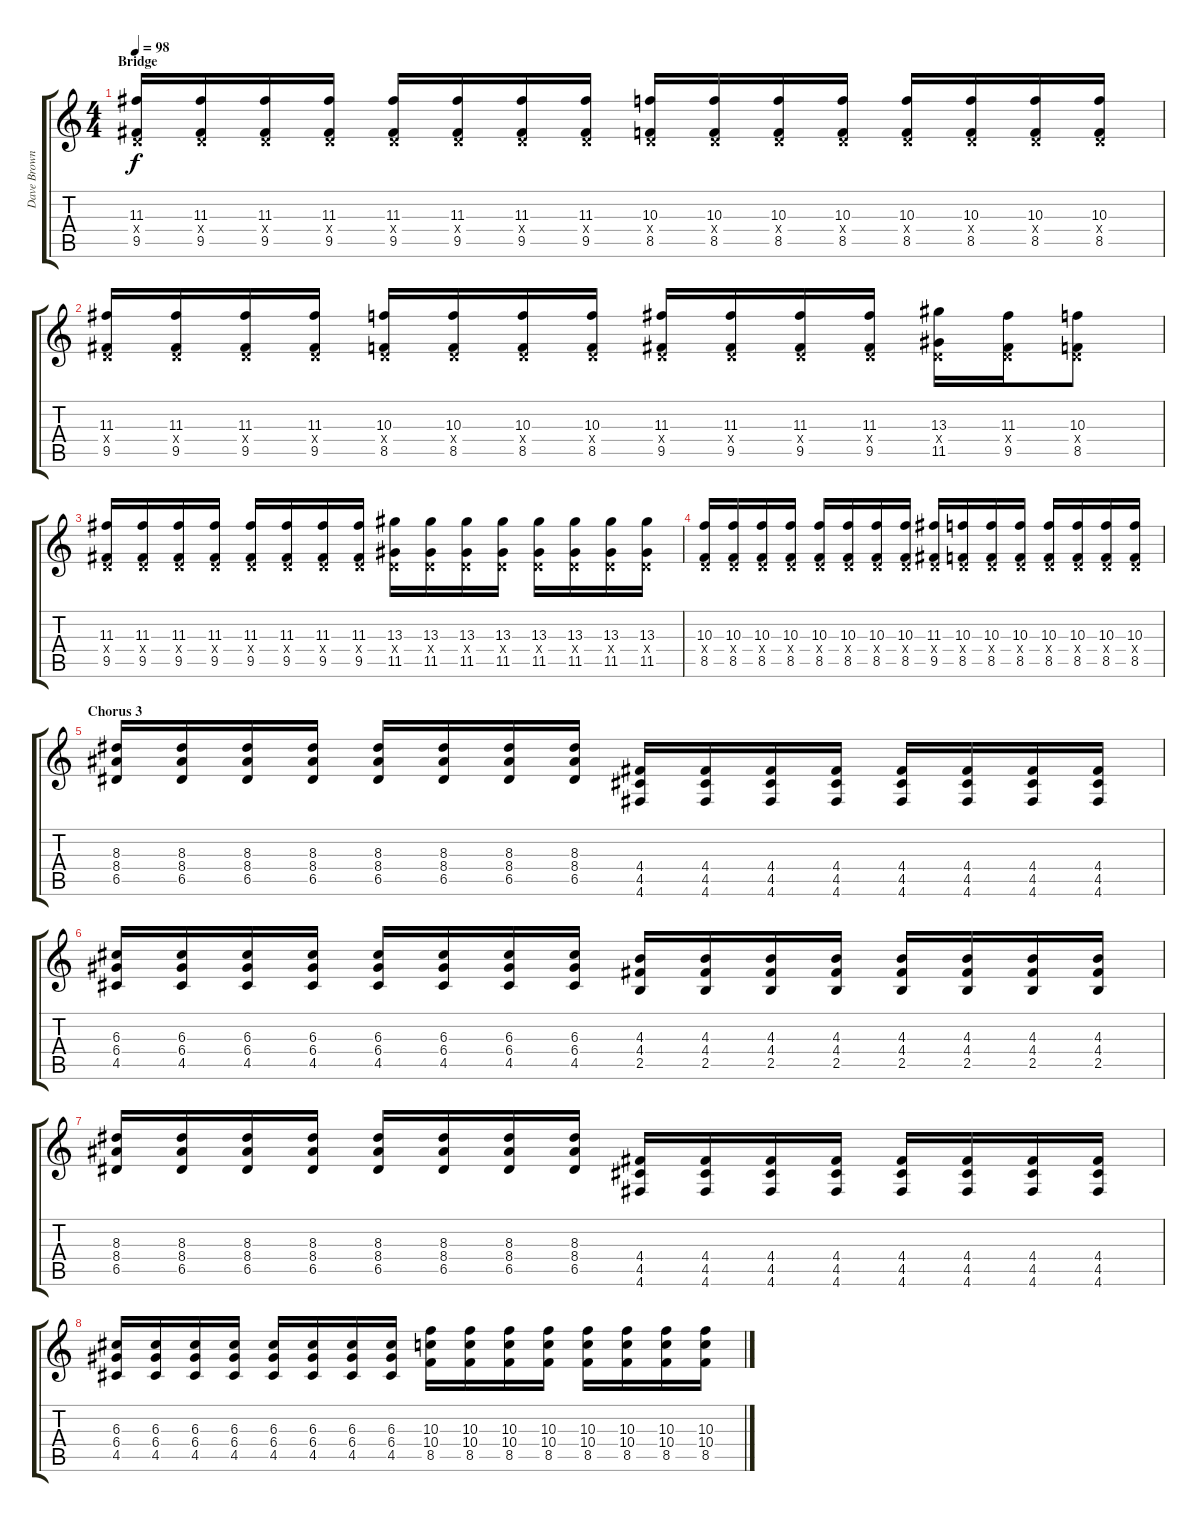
\track ("Dave Brownsound - Lead Guitar" "Dave Brown") {instrument distortionguitar}
\staff {score tabs}
\tuning (E4 B3 G3 D3 A2 D2) {hide}
\ts (4 4)
\section ("" "Bridge")
\tempo 98
\clef g2
\ks c
(11.3 0.4{x} 9.5).16{dy f} (11.3 0.4{x} 9.5).16 (11.3 0.4{x} 9.5).16 (11.3 0.4{x} 9.5).16 (11.3 0.4{x} 9.5).16 (11.3 0.4{x} 9.5).16 (11.3 0.4{x} 9.5).16 (11.3 0.4{x} 9.5).16 (10.3 0.4{x} 8.5).16 (10.3 0.4{x} 8.5).16 (10.3 0.4{x} 8.5).16 (10.3 0.4{x} 8.5).16 (10.3 0.4{x} 8.5).16 (10.3 0.4{x} 8.5).16 (10.3 0.4{x} 8.5).16 (10.3 0.4{x} 8.5).16 |
(11.3 0.4{x} 9.5).16 (11.3 0.4{x} 9.5).16 (11.3 0.4{x} 9.5).16 (11.3 0.4{x} 9.5).16 (10.3 0.4{x} 8.5).16 (10.3 0.4{x} 8.5).16 (10.3 0.4{x} 8.5).16 (10.3 0.4{x} 8.5).16 (11.3 0.4{x} 9.5).16 (11.3 0.4{x} 9.5).16 (11.3 0.4{x} 9.5).16 (11.3 0.4{x} 9.5).16 (13.3 0.4{x} 11.5).16 (11.3 0.4{x} 9.5).16 (10.3 0.4{x} 8.5).8 |
(11.3 0.4{x} 9.5).16 (11.3 0.4{x} 9.5).16 (11.3 0.4{x} 9.5).16 (11.3 0.4{x} 9.5).16 (11.3 0.4{x} 9.5).16 (11.3 0.4{x} 9.5).16 (11.3 0.4{x} 9.5).16 (11.3 0.4{x} 9.5).16 (13.3 0.4{x} 11.5).16 (13.3 0.4{x} 11.5).16 (13.3 0.4{x} 11.5).16 (13.3 0.4{x} 11.5).16 (13.3 0.4{x} 11.5).16 (13.3 0.4{x} 11.5).16 (13.3 0.4{x} 11.5).16 (13.3 0.4{x} 11.5).16 |
(10.3 0.4{x} 8.5).16 (10.3 0.4{x} 8.5).16 (10.3 0.4{x} 8.5).16 (10.3 0.4{x} 8.5).16 (10.3 0.4{x} 8.5).16 (10.3 0.4{x} 8.5).16 (10.3 0.4{x} 8.5).16 (10.3 0.4{x} 8.5).16 (11.3 0.4{x} 9.5).16 (10.3 0.4{x} 8.5).16 (10.3 0.4{x} 8.5).16 (10.3 0.4{x} 8.5).16 (10.3 0.4{x} 8.5).16 (10.3 0.4{x} 8.5).16 (10.3 0.4{x} 8.5).16 (10.3 0.4{x} 8.5).16 |
\section ("" "Chorus 3")
(8.3 8.4 6.5).16 (8.3 8.4 6.5).16 (8.3 8.4 6.5).16 (8.3 8.4 6.5).16 (8.3 8.4 6.5).16 (8.3 8.4 6.5).16 (8.3 8.4 6.5).16 (8.3 8.4 6.5).16 (4.4 4.5 4.6).16 (4.4 4.5 4.6).16 (4.4 4.5 4.6).16 (4.4 4.5 4.6).16 (4.4 4.5 4.6).16 (4.4 4.5 4.6).16 (4.4 4.5 4.6).16 (4.4 4.5 4.6).16 |
(6.3 6.4 4.5).16 (6.3 6.4 4.5).16 (6.3 6.4 4.5).16 (6.3 6.4 4.5).16 (6.3 6.4 4.5).16 (6.3 6.4 4.5).16 (6.3 6.4 4.5).16 (6.3 6.4 4.5).16 (4.3 4.4 2.5).16 (4.3 4.4 2.5).16 (4.3 4.4 2.5).16 (4.3 4.4 2.5).16 (4.3 4.4 2.5).16 (4.3 4.4 2.5).16 (4.3 4.4 2.5).16 (4.3 4.4 2.5).16 |
(8.3 8.4 6.5).16 (8.3 8.4 6.5).16 (8.3 8.4 6.5).16 (8.3 8.4 6.5).16 (8.3 8.4 6.5).16 (8.3 8.4 6.5).16 (8.3 8.4 6.5).16 (8.3 8.4 6.5).16 (4.4 4.5 4.6).16 (4.4 4.5 4.6).16 (4.4 4.5 4.6).16 (4.4 4.5 4.6).16 (4.4 4.5 4.6).16 (4.4 4.5 4.6).16 (4.4 4.5 4.6).16 (4.4 4.5 4.6).16 |
(6.3 6.4 4.5).16 (6.3 6.4 4.5).16 (6.3 6.4 4.5).16 (6.3 6.4 4.5).16 (6.3 6.4 4.5).16 (6.3 6.4 4.5).16 (6.3 6.4 4.5).16 (6.3 6.4 4.5).16 (10.3 10.4 8.5).16 (10.3 10.4 8.5).16 (10.3 10.4 8.5).16 (10.3 10.4 8.5).16 (10.3 10.4 8.5).16 (10.3 10.4 8.5).16 (10.3 10.4 8.5).16 (10.3 10.4 8.5).16
